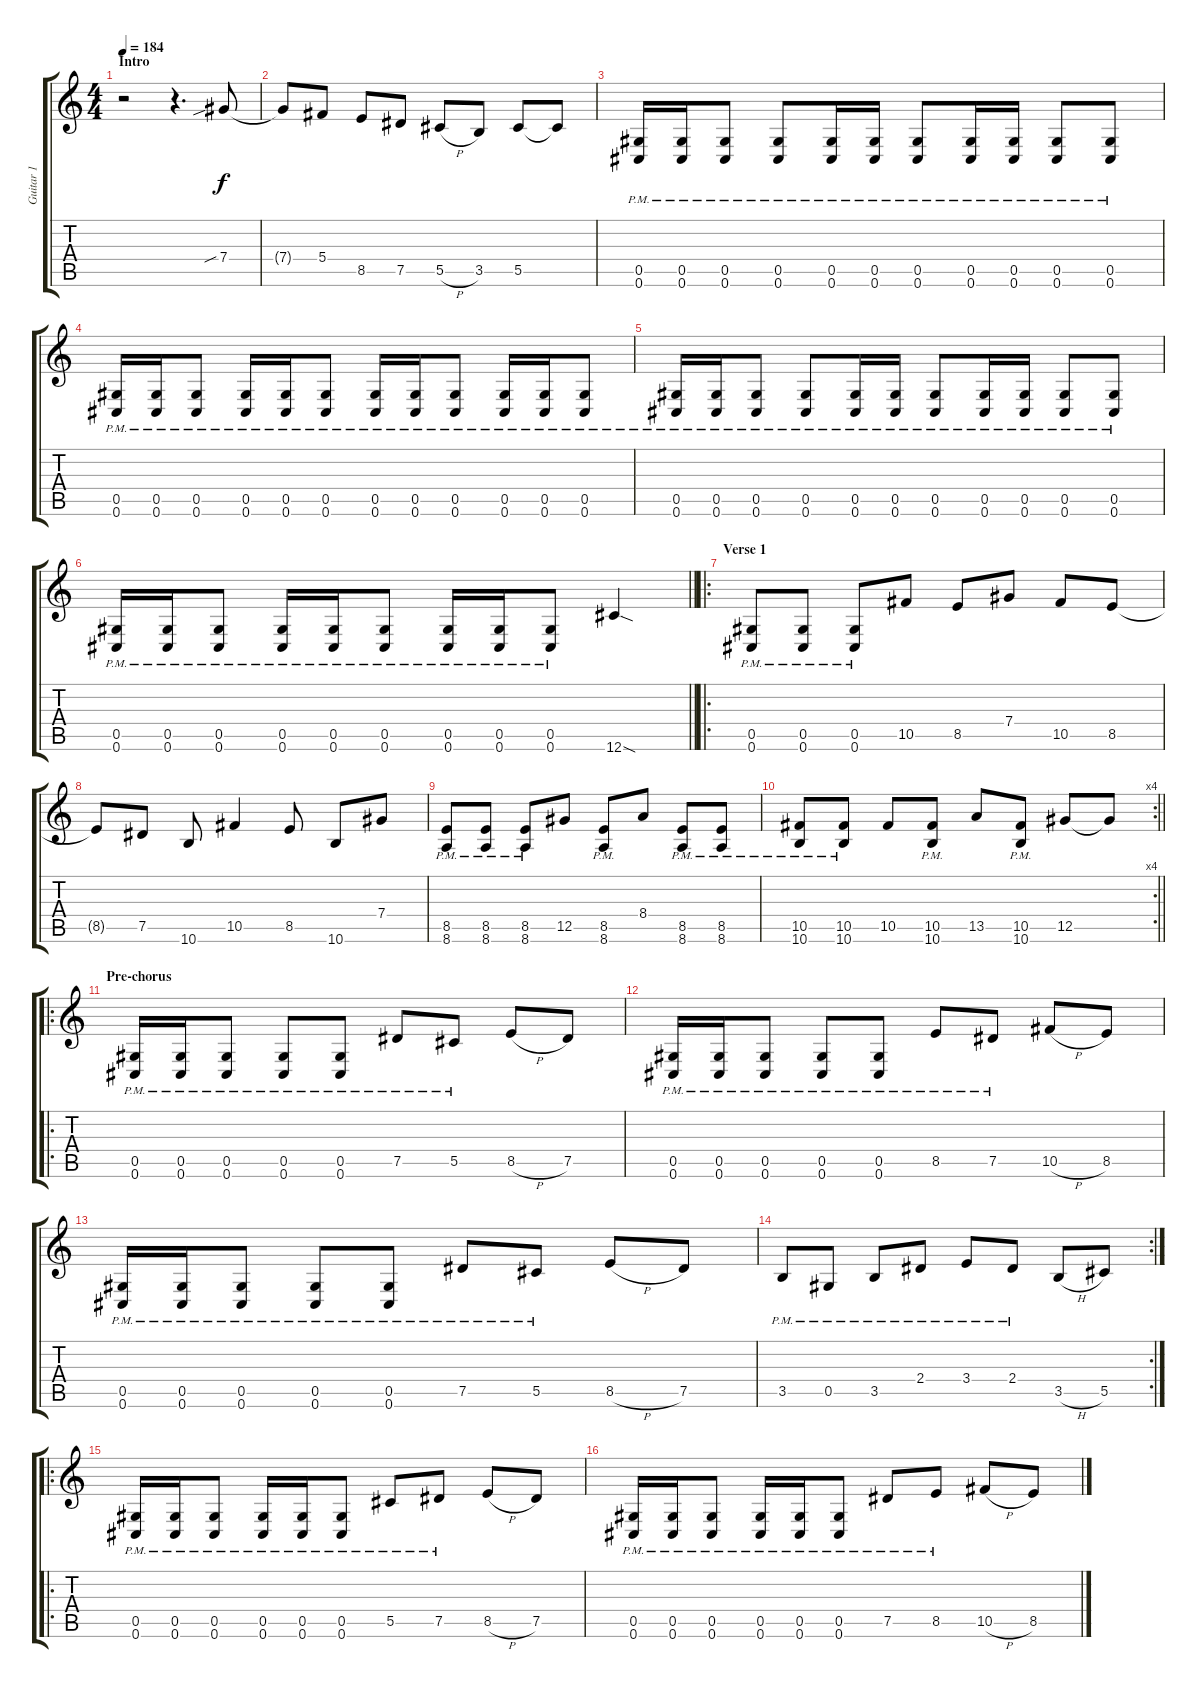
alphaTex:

\track ("Guitar 1" "Guitar 1") {instrument distortionguitar}
\staff {score tabs}
\tuning (Eb4 Bb3 Gb3 Db3 Ab2 Db2) {hide}
\ts (4 4)
\section ("" "Intro")
\tempo 184
\clef g2
\ks c
r.2{dy f instrument distortionguitar} r.4{d} 7.4{sib}.8 |
7.4{t}.8 5.4.8 8.5.8 7.5.8 5.5{h}.8 3.5.8 5.5.8 5.5{t}.8 |
(0.5{pm} 0.6{pm}).16 (0.5{pm} 0.6{pm}).16 (0.5{pm} 0.6{pm}).8 (0.5{pm} 0.6{pm}).8 (0.5{pm} 0.6{pm}).16 (0.5{pm} 0.6{pm}).16 (0.5{pm} 0.6{pm}).8 (0.5{pm} 0.6{pm}).16 (0.5{pm} 0.6{pm}).16 (0.5{pm} 0.6{pm}).8 (0.5{pm} 0.6{pm}).8 |
(0.5{pm} 0.6{pm}).16 (0.5{pm} 0.6{pm}).16 (0.5{pm} 0.6{pm}).8 (0.5{pm} 0.6{pm}).16 (0.5{pm} 0.6{pm}).16 (0.5{pm} 0.6{pm}).8 (0.5{pm} 0.6{pm}).16 (0.5{pm} 0.6{pm}).16 (0.5{pm} 0.6{pm}).8 (0.5{pm} 0.6{pm}).16 (0.5{pm} 0.6{pm}).16 (0.5{pm} 0.6{pm}).8 |
(0.5{pm} 0.6{pm}).16 (0.5{pm} 0.6{pm}).16 (0.5{pm} 0.6{pm}).8 (0.5{pm} 0.6{pm}).8 (0.5{pm} 0.6{pm}).16 (0.5{pm} 0.6{pm}).16 (0.5{pm} 0.6{pm}).8 (0.5{pm} 0.6{pm}).16 (0.5{pm} 0.6{pm}).16 (0.5{pm} 0.6{pm}).8 (0.5{pm} 0.6{pm}).8 |
\barLineRight lightlight
(0.5{pm} 0.6{pm}).16 (0.5{pm} 0.6{pm}).16 (0.5{pm} 0.6{pm}).8 (0.5{pm} 0.6{pm}).16 (0.5{pm} 0.6{pm}).16 (0.5{pm} 0.6{pm}).8 (0.5{pm} 0.6{pm}).16 (0.5{pm} 0.6{pm}).16 (0.5{pm} 0.6{pm}).8 12.6{sod}.4 |
\ro
\section ("" "Verse 1")
(0.5{pm} 0.6{pm}).8 (0.5{pm} 0.6{pm}).8 (0.5{pm} 0.6{pm}).8 10.5.8 8.5.8 7.4.8 10.5.8 8.5.8 |
8.5{t}.8 7.5.8 10.6.8 10.5.4 8.5.8 10.6.8 7.4.8 |
(8.5{pm} 8.6{pm}).8 (8.5{pm} 8.6{pm}).8 (8.5{pm} 8.6{pm}).8 12.5.8 (8.5{pm} 8.6{pm}).8 8.4.8 (8.5{pm} 8.6{pm}).8 (8.5{pm} 8.6{pm}).8 |
\rc 4
\barLineRight lightlight
(10.5{pm} 10.6{pm}).8 (10.5{pm} 10.6{pm}).8 10.5.8 (10.5{pm} 10.6{pm}).8 13.5.8 (10.5{pm} 10.6{pm}).8 12.5.8 12.5{t}.8 |
\ro
\section ("" "Pre-chorus")
(0.5{pm} 0.6{pm}).16 (0.5{pm} 0.6{pm}).16 (0.5{pm} 0.6{pm}).8 (0.5{pm} 0.6{pm}).8 (0.5{pm} 0.6{pm}).8 7.5{pm}.8 5.5{pm}.8 8.5{h}.8 7.5.8 |
(0.5{pm} 0.6{pm}).16 (0.5{pm} 0.6{pm}).16 (0.5{pm} 0.6{pm}).8 (0.5{pm} 0.6{pm}).8 (0.5{pm} 0.6{pm}).8 8.5{pm}.8 7.5{pm}.8 10.5{h}.8 8.5.8 |
(0.5{pm} 0.6{pm}).16 (0.5{pm} 0.6{pm}).16 (0.5{pm} 0.6{pm}).8 (0.5{pm} 0.6{pm}).8 (0.5{pm} 0.6{pm}).8 7.5{pm}.8 5.5{pm}.8 8.5{h}.8 7.5.8 |
\rc 2
3.5{pm}.8 0.5{pm}.8 3.5{pm}.8 2.4{pm}.8 3.4{pm}.8 2.4{pm}.8 3.5{h}.8 5.5.8 |
\ro
(0.5{pm} 0.6{pm}).16 (0.5{pm} 0.6{pm}).16 (0.5{pm} 0.6{pm}).8 (0.5{pm} 0.6{pm}).16 (0.5{pm} 0.6{pm}).16 (0.5{pm} 0.6{pm}).8 5.5{pm}.8 7.5{pm}.8 8.5{h}.8 7.5.8 |
(0.5{pm} 0.6{pm}).16 (0.5{pm} 0.6{pm}).16 (0.5{pm} 0.6{pm}).8 (0.5{pm} 0.6{pm}).16 (0.5{pm} 0.6{pm}).16 (0.5{pm} 0.6{pm}).8 7.5{pm}.8 8.5{pm}.8 10.5{h}.8 8.5.8
